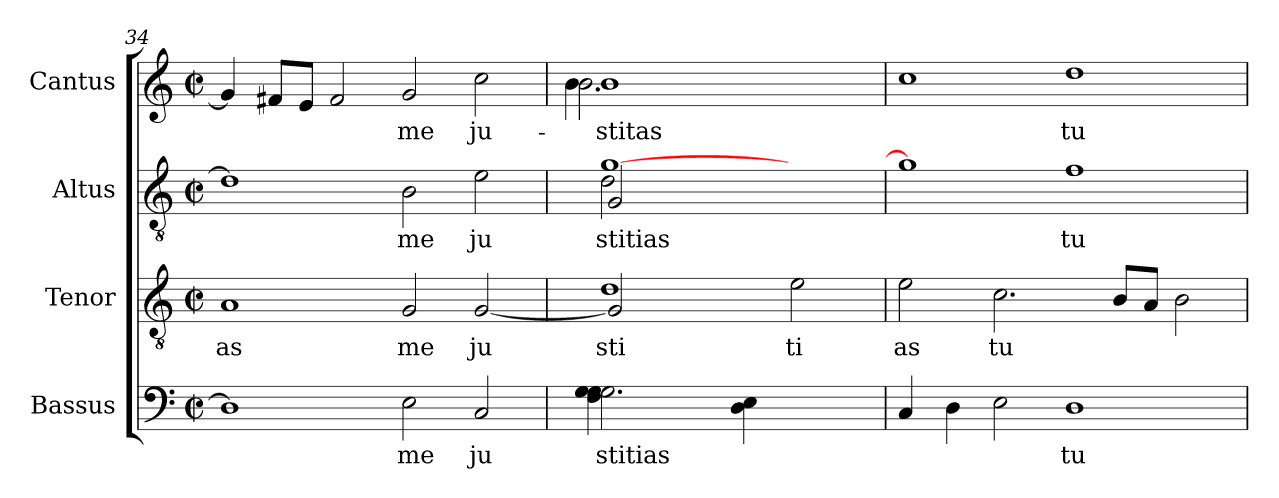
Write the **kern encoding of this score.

**kern	**text	**kern	**text	**kern	**text	**kern	**text
*part4	*part4	*part3	*part3	*part2	*part2	*part1	*part1
*staff4	*staff4	*staff3	*staff3	*staff2	*staff2	*staff1	*staff1
*I"Bassus	*	*I"Tenor	*	*I"Altus	*	*I"Cantus	*
*clefF4	*	*clefGv2	*	*clefGv2	*	*clefG2	*
*k[]	*	*k[]	*	*k[]	*	*k[]	*
*C:	*	*C:	*	*C:	*	*C:	*
*M2/2	*	*M2/2	*	*M2/2	*	*M2/2	*
*met(c|)	*	*met(c|)	*	*met(c|)	*	*met(c|)	*
=34	=34	=34	=34	=34	=34	=34	=34
!	!LO:LY:b:cj	!	!LO:LY:b:cj	!	!LO:LY:b:cj	!	!LO:LY:b:cj
1D]	.	1A	as	1d]	.	4g/]	.
!	!	!	!	!	!	!	!LO:LY:b:cj
.	.	.	.	.	.	8f#/L	.
!	!	!	!	!	!	!	!LO:LY:b:cj
.	.	.	.	.	.	8e/J	.
!	!	!	!	!	!	!	!LO:LY:b:cj
.	.	.	.	.	.	2f#/	.
!	!LO:LY:b:cj	!	!LO:LY:b:cj	!	!LO:LY:b:cj	!	!LO:LY:b:cj
2E\	me	2G/	me	2B\	me	2g/	me
!	!LO:LY:b:cj	!	!LO:LY:b:cj	!	!LO:LY:b:cj	!	!LO:LY:b:cj
2C/	ju	[<2G/	ju	2e\	ju	2cc\	ju-
=35	=35	=35	=35	=35	=35	=35	=35
*^	*	*	*	*	*	*	*
!	!	!LO:LY:b:cj	!	!LO:LY:b:cj	!	!LO:LY:b:cj	!	!LO:LY:b:cj
*	*	*	*^	*	*^	*	*^	*
*	*	*	*	*	*	*	*^	*	*	*^	*
2.G\	4G\ 4G\ 4F\	stitias	1d	2G/]	sti	[>1g	2d\	2G/	stitias	1b	2.b\	4b\	-stitas-
.	2ryy	.	.	.	.	.	.	.	.	.	.	2ryy	.
.	.	.	.	1ryy	.	.	2ryy	2ryy	.	.	.	.	.
!	!	!LO:LY:b:cj	!	!	!	!	!	!	!	!	!	!	!
4E\ 4D\	2.ryy	.	.	.	.	.	.	.	.	.	2ryy	2.ryy	.
!	!	!	!	!	!LO:LY:b:cj	!	!	!	!	!	!	!	!
2ryy	.	.	2e\	.	ti	2ryy	2ryy	2ryy	.	2ryy	.	.	.
.	.	.	.	.	.	.	.	.	.	.	4ryy	.	.
*v	*v	*	*	*	*	*v	*v	*v	*	*	*v	*v	*
*	*	*v	*v	*	*	*	*	*	*
!!LO:PB:g=z
=36	=36	=36	=36	=36	=36	=36	=36	=36
!	!LO:LY:b:cj	!	!LO:LY:b:cj	!	!LO:LY:b:cj	!	!	!LO:LY:b:cj
*	*	*	*	*	*	*v	*v	*
4C/	.	2e\	as	1g]	.	1cc	-
!	!LO:LY:b:cj	!	!	!	!	!	!
4D\	.	.	.	.	.	.	.
!	!LO:LY:b:cj	!	!LO:LY:b:cj	!	!	!	!
2E\	.	2.c\	tu-	.	.	.	.
!	!LO:LY:b:cj	!	!	!	!LO:LY:b:cj	!	!LO:LY:b:cj
1D	tu	.	.	1f	tu-	1dd	tu-
!	!	!	!LO:LY:b:cj	!	!	!	!
.	.	8B/L	--	.	.	.	.
!	!	!	!LO:LY:b:cj	!	!	!	!
.	.	8A/J	--	.	.	.	.
!	!	!	!LO:LY:b:cj	!	!	!	!
.	.	2B\	--	.	.	.	.
=	=	=	=	=	=	=	=
*-	*-	*-	*-	*-	*-	*-	*-
